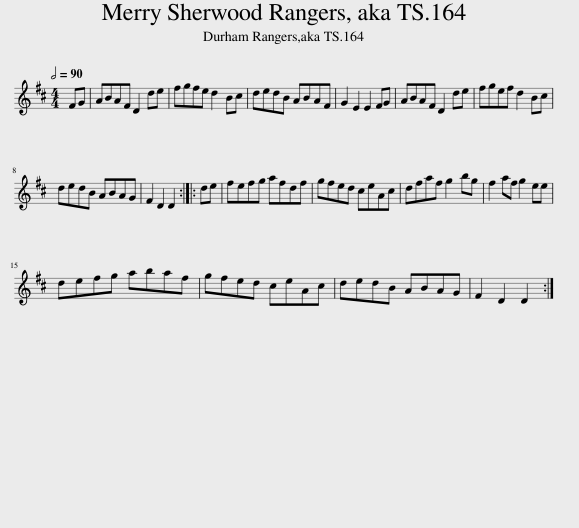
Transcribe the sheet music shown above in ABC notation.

X:1
L:1/8
Q:1/2=90
M:4/4
I:linebreak $
K:D
V:1 treble
V:1
 FG | ABAF D2 de | fgfe d2 Bc | dedB ABAF | G2 E2 E2 FG | %5
 ABAF D2 de | fgef d2 Bc |$ dedB ABAG | F2 D2 D2 :: de | %10
 fefg afdf | gfed ceAc | dfaf g2 bg | f2 af g2 ee |$ defg abaf | %15
 gfed ceAc | dedB ABAG | F2 D2 D2 :| %18
